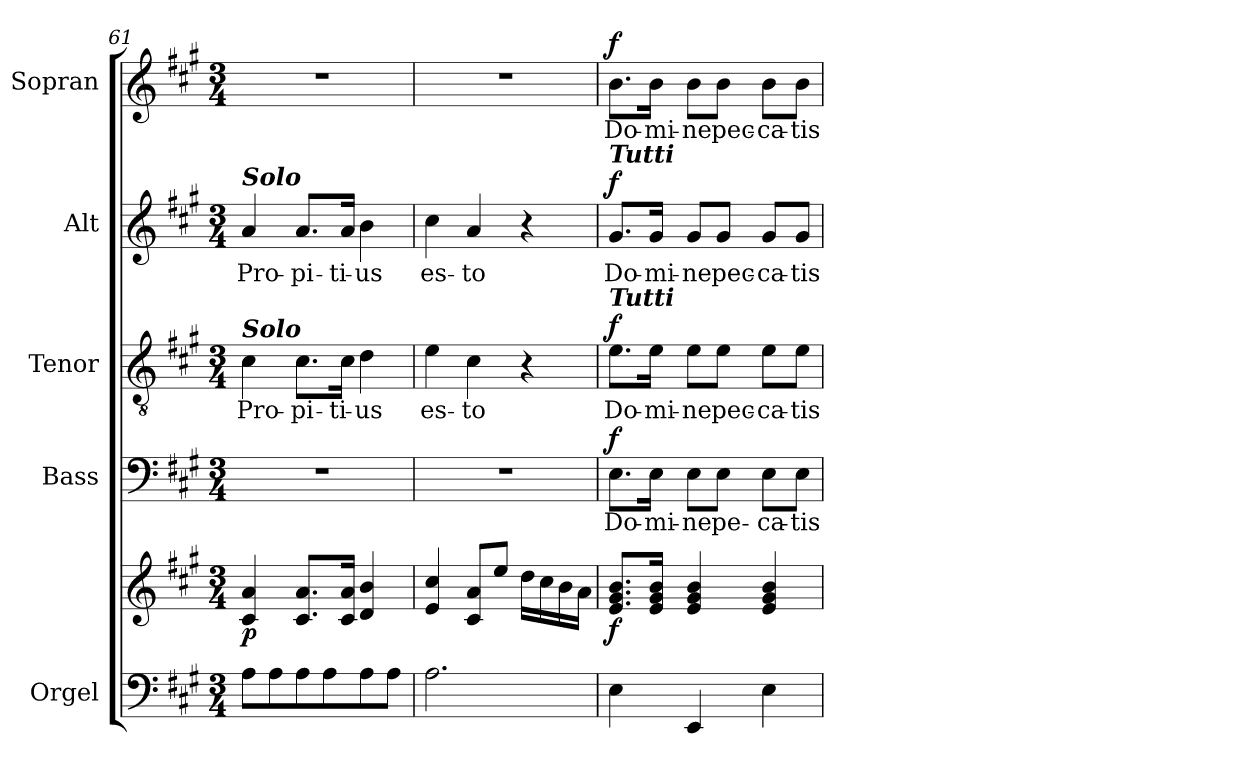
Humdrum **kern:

**kern	**kern	**dynam	**kern	**text	**dynam	**kern	**text	**dynam	**kern	**text	**dynam	**kern	**text	**dynam
*part5	*part5	*part5	*part4	*part4	*part4	*part3	*part3	*part3	*part2	*part2	*part2	*part1	*part1	*part1
*staff6	*staff5	*staff5/6	*staff4	*staff4	*staff4	*staff3	*staff3	*staff3	*staff2	*staff2	*staff2	*staff1	*staff1	*staff1
*I"Orgel	*	*	*I"Bass	*	*	*I"Tenor	*	*	*I"Alt	*	*	*I"Sopran	*	*
*I'Org.	*	*	*I'B	*	*	*I'T	*	*	*I'A	*	*	*I'S	*	*
*clefF4	*clefG2	*	*clefF4	*	*	*clefGv2	*	*	*clefG2	*	*	*clefG2	*	*
*k[f#c#g#]	*k[f#c#g#]	*	*k[f#c#g#]	*	*	*k[f#c#g#]	*	*	*k[f#c#g#]	*	*	*k[f#c#g#]	*	*
*A:	*A:	*	*A:	*	*	*A:	*	*	*A:	*	*	*A:	*	*
*M3/4	*M3/4	*	*M3/4	*	*	*M3/4	*	*	*M3/4	*	*	*M3/4	*	*
=61	=61	=61	=61	=61	=61	=61	=61	=61	=61	=61	=61	=61	=61	=61
!	!	!	!	!	!	!	!	!	!LO:TX:a:Bi:t=Solo	!	!	!	!	!
!	!	!	!	!	!	!LO:TX:a:Bi:t=Solo	!	!	!	!	!	!	!	!
!	!	!LO:DY:b	!	!	!	!	!LO:LY:b	!	!	!LO:LY:b	!	!	!	!
8A\L	4c#/ 4a/	p	2.r	.	.	4c#\	Pro-	.	4a/	Pro-	.	2.r	.	.
8A\	.	.	.	.	.	.	.	.	.	.	.	.	.	.
!	!	!	!	!	!	!	!LO:LY:b	!	!	!LO:LY:b	!	!	!	!
8A\	8.c#/ 8.a/L	.	.	.	.	8.c#\L	-pi-	.	8.a/L	-pi-	.	.	.	.
8A\	.	.	.	.	.	.	.	.	.	.	.	.	.	.
!	!	!	!	!	!	!	!LO:LY:b	!	!	!LO:LY:b	!	!	!	!
.	16c#/ 16a/Jk	.	.	.	.	16c#\Jk	-ti-	.	16a/Jk	-ti-	.	.	.	.
!	!	!	!	!	!	!	!LO:LY:b	!	!	!LO:LY:b	!	!	!	!
8A\	4d/ 4b/	.	.	.	.	4d\	-us	.	4b\	-us	.	.	.	.
8A\J	.	.	.	.	.	.	.	.	.	.	.	.	.	.
=62	=62	=62	=62	=62	=62	=62	=62	=62	=62	=62	=62	=62	=62	=62
!	!	!	!	!	!	!	!LO:LY:b	!	!	!LO:LY:b	!	!	!	!
2.A\	4e/ 4cc#/	.	2.r	.	.	4e\	es-	.	4cc#\	es-	.	2.r	.	.
!	!	!	!	!	!	!	!LO:LY:b	!	!	!LO:LY:b	!	!	!	!
.	8c#/ 8a/L	.	.	.	.	4c#\	-to	.	4a/	-to	.	.	.	.
.	8ee/J	.	.	.	.	.	.	.	.	.	.	.	.	.
.	16dd\LL	.	.	.	.	4r	.	.	4r	.	.	.	.	.
.	16cc#\	.	.	.	.	.	.	.	.	.	.	.	.	.
.	16b\	.	.	.	.	.	.	.	.	.	.	.	.	.
.	16a\JJ	.	.	.	.	.	.	.	.	.	.	.	.	.
=63	=63	=63	=63	=63	=63	=63	=63	=63	=63	=63	=63	=63	=63	=63
!	!	!	!	!	!	!	!	!	!LO:TX:a:Bi:t=Tutti	!	!	!	!	!
!	!	!	!	!	!	!LO:TX:a:Bi:t=Tutti	!	!	!	!	!	!	!	!
!	!	!LO:DY:b	!	!LO:LY:b	!LO:DY:a	!	!LO:LY:b	!LO:DY:a	!	!LO:LY:b	!LO:DY:a	!	!LO:LY:b	!LO:DY:a
4E\	8.e/ 8.g#/ 8.b/L	f	8.E\L	Do-	f	8.e\L	Do-	f	8.g#/L	Do-	f	8.b\L	Do-	f
!	!	!	!	!LO:LY:b	!	!	!LO:LY:b	!	!	!LO:LY:b	!	!	!LO:LY:b	!
.	16e/ 16g#/ 16b/Jk	.	16E\Jk	-mi-	.	16e\Jk	-mi-	.	16g#/Jk	-mi-	.	16b\Jk	-mi-	.
!	!	!	!	!LO:LY:b	!	!	!LO:LY:b	!	!	!LO:LY:b	!	!	!LO:LY:b	!
4EE/	4e/ 4g#/ 4b/	.	8E\L	-ne	.	8e\L	-ne	.	8g#/L	-ne	.	8b\L	-ne	.
!	!	!	!	!LO:LY:b	!	!	!LO:LY:b	!	!	!LO:LY:b	!	!	!LO:LY:b	!
.	.	.	8E\J	pe-	.	8e\J	pec-	.	8g#/J	pec-	.	8b\J	pec-	.
!	!	!	!	!LO:LY:b	!	!	!LO:LY:b	!	!	!LO:LY:b	!	!	!LO:LY:b	!
4E\	4e/ 4g#/ 4b/	.	8E\L	-ca-	.	8e\L	-ca-	.	8g#/L	-ca-	.	8b\L	-ca-	.
!	!	!	!	!LO:LY:b	!	!	!LO:LY:b	!	!	!LO:LY:b	!	!	!LO:LY:b	!
.	.	.	8E\J	-tis	.	8e\J	-tis	.	8g#/J	-tis	.	8b\J	-tis	.
=	=	=	=	=	=	=	=	=	=	=	=	=	=	=
*-	*-	*-	*-	*-	*-	*-	*-	*-	*-	*-	*-	*-	*-	*-
